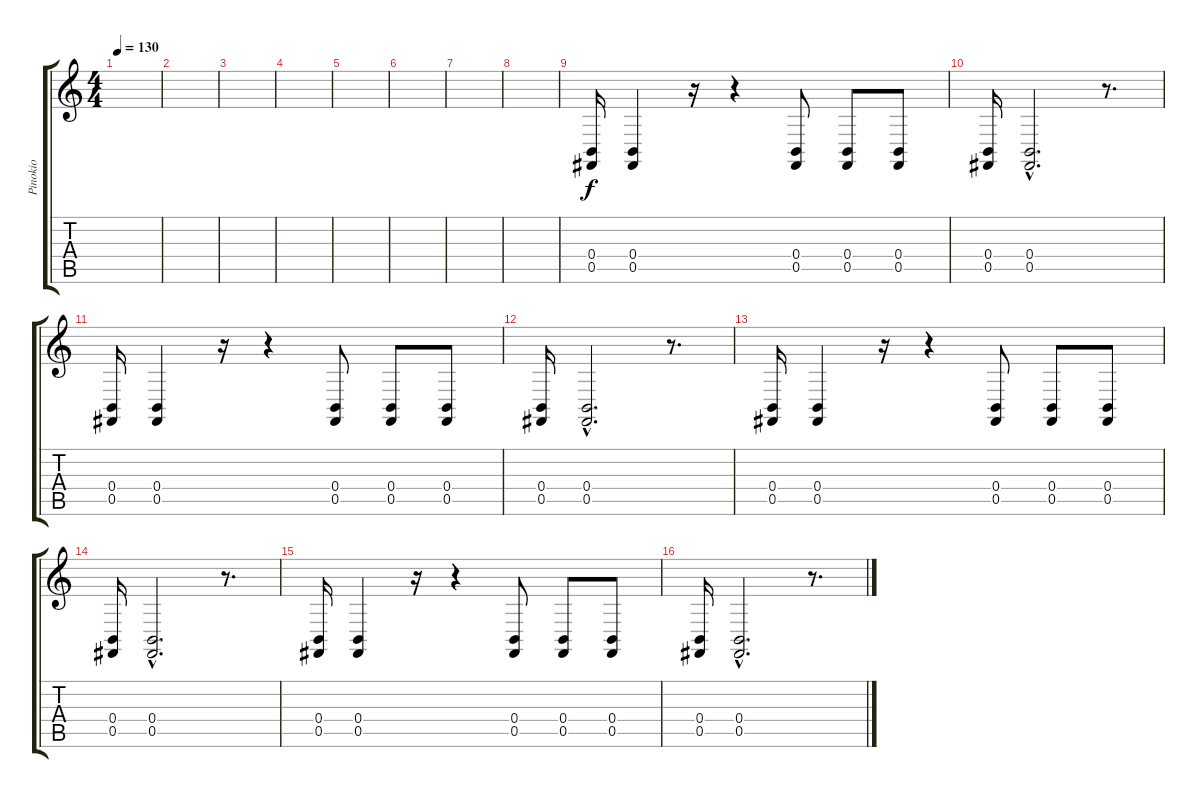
\track ("Pinokio" "Pinokio") {instrument melodictom}
\staff {score tabs}
\tuning (Db4 Ab3 E3 B2 Gb2 B1) {hide}
\ts (4 4)
\tempo 130
\clef g2
\ks c
|
|
|
|
|
|
|
|
(0.4 0.5).16 (0.4 0.5).4 r.16 r.4 (0.4 0.5).8 (0.4 0.5).8 (0.4 0.5).8 |
(0.4 0.5).16 (0.4{hac} 0.5{hac}).2{d} r.8{d} |
(0.4 0.5).16 (0.4 0.5).4 r.16 r.4 (0.4 0.5).8 (0.4 0.5).8 (0.4 0.5).8 |
(0.4 0.5).16 (0.4{hac} 0.5{hac}).2{d} r.8{d} |
(0.4 0.5).16 (0.4 0.5).4 r.16 r.4 (0.4 0.5).8 (0.4 0.5).8 (0.4 0.5).8 |
(0.4 0.5).16 (0.4{hac} 0.5{hac}).2{d} r.8{d} |
(0.4 0.5).16 (0.4 0.5).4 r.16 r.4 (0.4 0.5).8 (0.4 0.5).8 (0.4 0.5).8 |
(0.4 0.5).16 (0.4{hac} 0.5{hac}).2{d} r.8{d}
